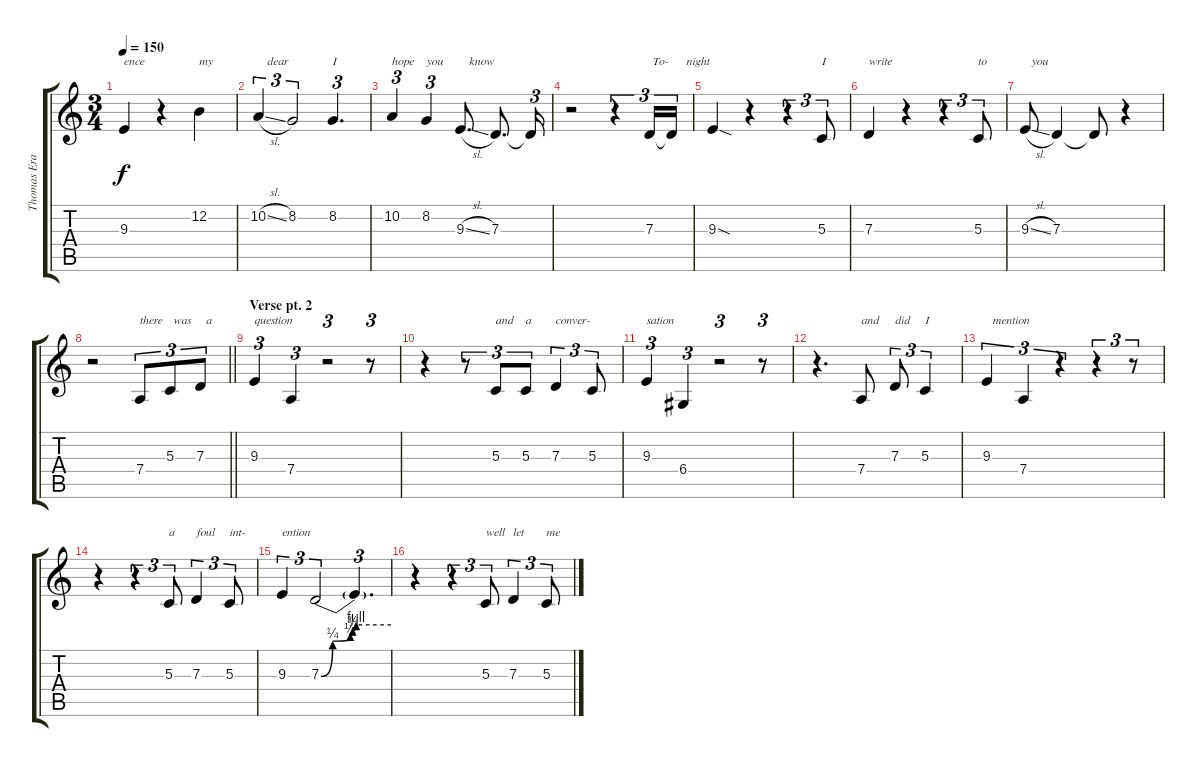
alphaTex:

\track ("Thomas Erak" "Thomas Era") {instrument lead6voice}
\staff {score tabs}
\tuning (E4 B3 G3 D3 A2 E2) {hide}
\ts (3 4)
\tempo 150
\clef g2
\ks c
9.3.4{txt "ence" dy f} r.4 12.2.4{txt "my"} |
10.2{sl}.4{tu (3 2) txt "   dear"} 8.2.2{tu (3 2)} 8.2.4{d tu (3 2) txt "I"} |
10.2.4{tu (3 2) txt "hope"} 8.2.4{tu (3 2) txt "you"} 9.3{sl}.8{d txt "   know"} 7.3.8{d} 7.3{t}.16{tu (3 2)} |
r.2 r.4{tu (3 2)} 7.3.16{tu (3 2) txt " To-"} 7.3{t}.16{tu (3 2) txt "     night"} |
9.3{sod}.4 r.4 r.4{tu (3 2)} 5.3.8{tu (3 2) txt "I"} |
7.3.4{txt "write"} r.4 r.4{tu (3 2)} 5.3.8{tu (3 2) txt "to"} |
9.3{sl}.8{txt "  you"} 7.3.4 7.3{t}.8 r.4 |
\barLineRight lightlight
r.2 7.4.8{tu (3 2) txt "there"} 5.3.8{tu (3 2) txt " was"} 7.3.8{tu (3 2) txt "  a"} |
\section ("" "Verse pt. 2")
9.3.4{tu (3 2) txt "question"} 7.4.4{tu (3 2)} r.2{tu (3 2)} r.8{tu (3 2)} |
r.4 r.8{tu (3 2)} 5.3.8{tu (3 2) txt "and"} 5.3.8{tu (3 2) txt "a"} 7.3.4{tu (3 2) txt "conver-"} 5.3.8{tu (3 2)} |
9.3.4{tu (3 2) txt "sation"} 6.4.4{tu (3 2)} r.2{tu (3 2)} r.8{tu (3 2)} |
r.4{d} 7.4.8{txt "and"} 7.3.8{tu (3 2) txt "did"} 5.3.4{tu (3 2) txt "I"} |
9.3.4{tu (3 2) txt "  mention"} 7.4.4{tu (3 2)} r.4{tu (3 2)} r.4{tu (3 2)} r.8{tu (3 2)} |
r.4 r.4{tu (3 2)} 5.3.8{tu (3 2) txt "a"} 7.3.4{tu (3 2) txt "foul"} 5.3.8{tu (3 2) txt "int-"} |
9.3.4{tu (3 2) txt "ention"} 7.3{be (custom 0 0 10 1 25 2 27 3 30 4 60 4)}.2{tu (3 2)} 7.3{t}.4{d tu (3 2)} |
r.4 r.4{tu (3 2)} 5.3.8{tu (3 2) txt "well"} 7.3.4{tu (3 2) txt "let"} 5.3.8{tu (3 2) txt "me"}
